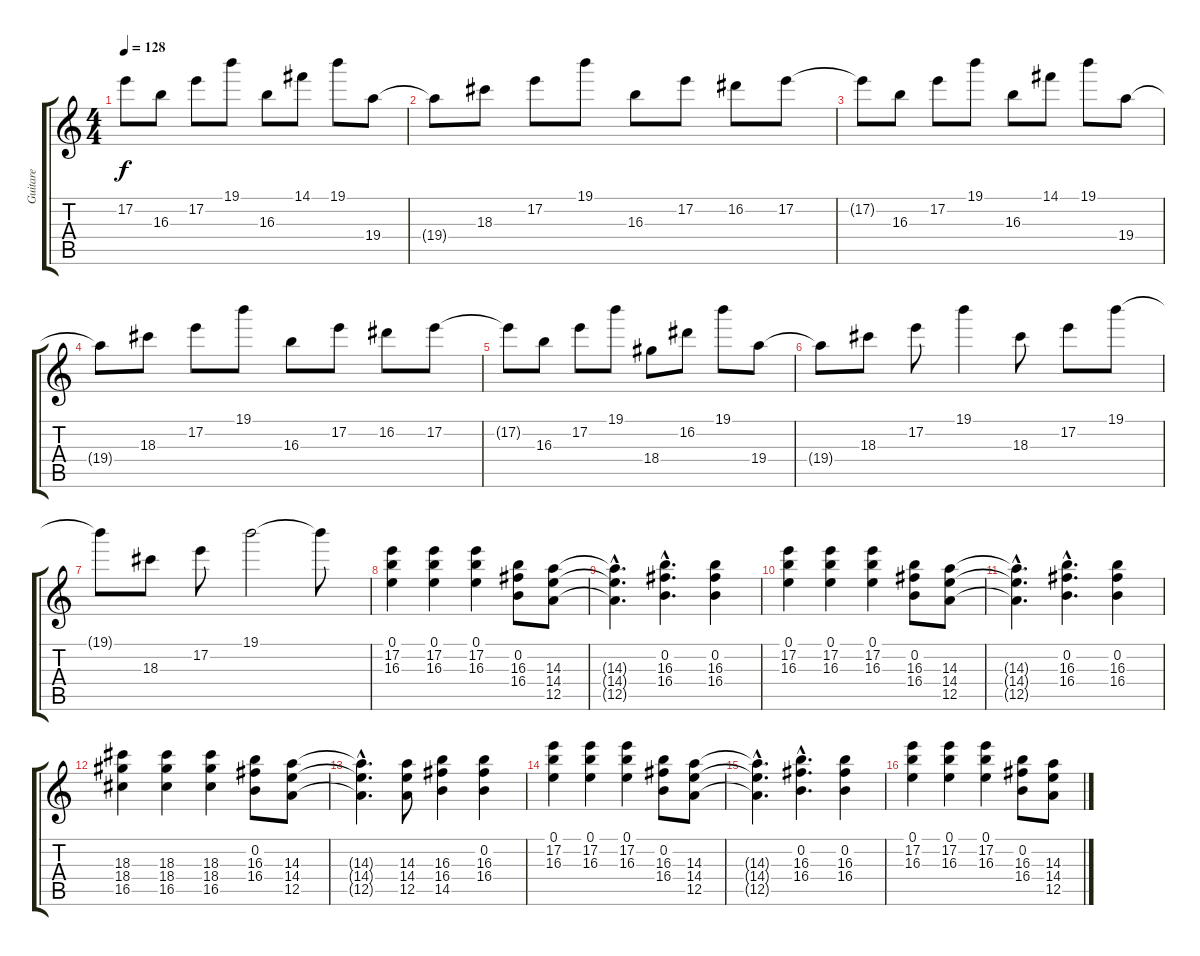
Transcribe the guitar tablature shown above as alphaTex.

\track ("Guitare" "Guitare") {instrument electricguitarclean}
\staff {score tabs}
\tuning (E4 B3 G3 D3 A2 E2) {hide}
\ts (4 4)
\tempo 128
\clef g2
\ks c
17.2{t}.8{dy f} 16.3.8 17.2.8 19.1.8 16.3.8 14.1.8 19.1.8 19.4.8 |
19.4{t}.8 18.3.8 17.2.8 19.1.8 16.3.8 17.2.8 16.2.8 17.2.8 |
17.2{t}.8 16.3.8 17.2.8 19.1.8 16.3.8 14.1.8 19.1.8 19.4.8 |
19.4{t}.8 18.3.8 17.2.8 19.1.8 16.3.8 17.2.8 16.2.8 17.2.8 |
17.2{t}.8 16.3.8 17.2.8 19.1.8 18.4.8 16.2.8 19.1.8 19.4.8 |
19.4{t}.8 18.3.8 17.2.8 19.1.4 18.3.8 17.2.8 19.1.8 |
19.1{t}.8 18.3.8 17.2.8 19.1.2 19.1{t}.8 |
(0.1 17.2 16.3).4 (0.1 17.2 16.3).4 (0.1 17.2 16.3).4 (0.2 16.3 16.4).8 (14.3 14.4 12.5).8 |
(14.3{hac t} 14.4{hac t} 12.5{hac t}).4{d} (0.2{hac} 16.3{hac} 16.4{hac}).4{d} (0.2 16.3 16.4).4 |
(0.1 17.2 16.3).4 (0.1 17.2 16.3).4 (0.1 17.2 16.3).4 (0.2 16.3 16.4).8 (14.3 14.4 12.5).8 |
(14.3{hac t} 14.4{hac t} 12.5{hac t}).4{d} (0.2{hac} 16.3{hac} 16.4{hac}).4{d} (0.2 16.3 16.4).4 |
(18.3 18.4 16.5).4 (18.3 18.4 16.5).4 (18.3 18.4 16.5).4 (0.2 16.3 16.4).8 (14.3 14.4 12.5).8 |
(14.3{hac t} 14.4{hac t} 12.5{hac t}).4{d} (14.3 14.4 12.5).8 (16.3 16.4 14.5).4 (0.2 16.3 16.4).4 |
(0.1 17.2 16.3).4 (0.1 17.2 16.3).4 (0.1 17.2 16.3).4 (0.2 16.3 16.4).8 (14.3 14.4 12.5).8 |
(14.3{hac t} 14.4{hac t} 12.5{hac t}).4{d} (0.2{hac} 16.3{hac} 16.4{hac}).4{d} (0.2 16.3 16.4).4 |
(0.1 17.2 16.3).4 (0.1 17.2 16.3).4 (0.1 17.2 16.3).4 (0.2 16.3 16.4).8 (14.3 14.4 12.5).8
